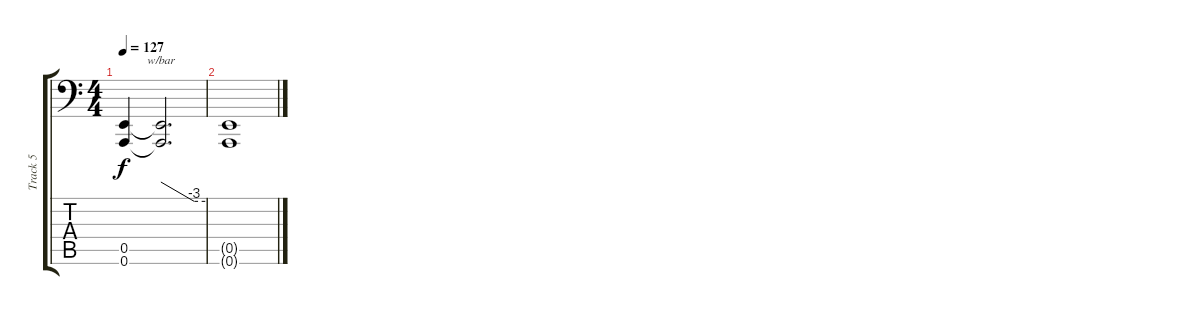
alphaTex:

\track ("Track 5" "Track 5") {instrument ocarina}
\staff {score tabs}
\tuning (B3 Gb3 D3 A2 E2 A1) {hide}
\ts (4 4)
\tempo 127
\clef f4
\ks c
(0.5 0.6).4{dy f instrument overdrivenguitar} (0.5{t} 0.6{t}).2{d tbe (custom default 0 0 45 -12 60 -12) instrument overdrivenguitar} |
(0.5{t} 0.6{t}).1
